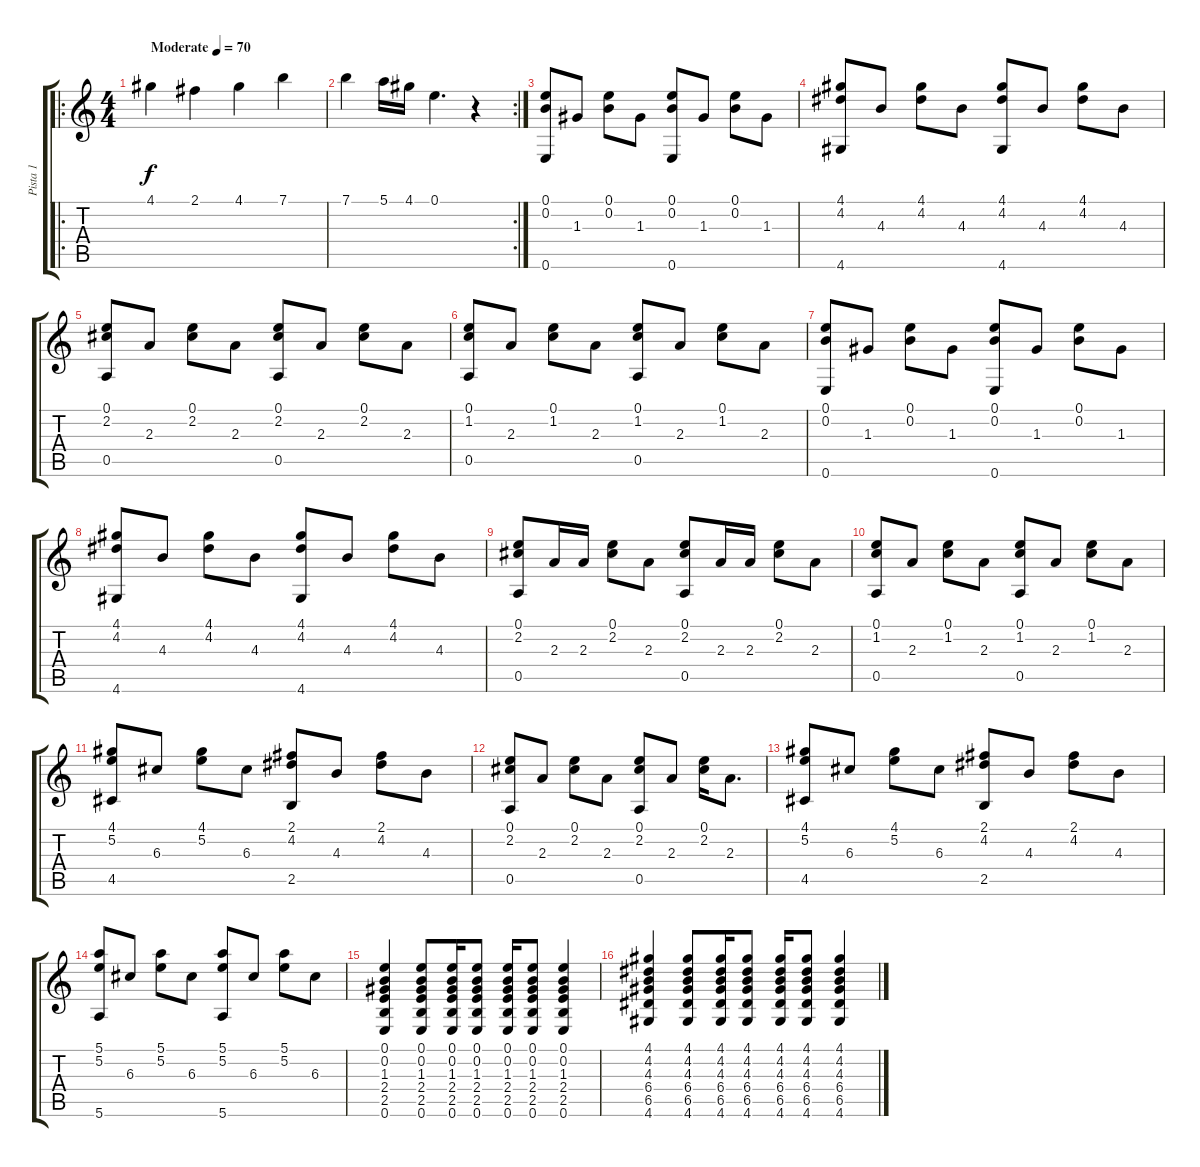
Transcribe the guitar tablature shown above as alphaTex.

\track ("Pista 1" "Pista 1") {instrument electricguitarjazz}
\staff {score tabs}
\tuning (E4 B3 G3 D3 A2 E2) {hide}
\ro
\ts (4 4)
\tempo (70 "Moderate")
\clef g2
\ks c
4.1.4{dy f instrument electricguitarjazz} 2.1.4 4.1.4 7.1.4 |
\rc 2
7.1.4 5.1.16 4.1.16 0.1.4{d} r.4 |
(0.1 0.2 0.6).8 1.3.8 (0.1 0.2).8 1.3.8 (0.1 0.2 0.6).8 1.3.8 (0.1 0.2).8 1.3.8 |
(4.1 4.2 4.6).8 4.3.8 (4.1 4.2).8 4.3.8 (4.1 4.2 4.6).8 4.3.8 (4.1 4.2).8 4.3.8 |
(0.1 2.2 0.5).8 2.3.8 (0.1 2.2).8 2.3.8 (0.1 2.2 0.5).8 2.3.8 (0.1 2.2).8 2.3.8 |
(0.1 1.2 0.5).8 2.3.8 (0.1 1.2).8 2.3.8 (0.1 1.2 0.5).8 2.3.8 (0.1 1.2).8 2.3.8 |
(0.1 0.2 0.6).8 1.3.8 (0.1 0.2).8 1.3.8 (0.1 0.2 0.6).8 1.3.8 (0.1 0.2).8 1.3.8 |
(4.1 4.2 4.6).8 4.3.8 (4.1 4.2).8 4.3.8 (4.1 4.2 4.6).8 4.3.8 (4.1 4.2).8 4.3.8 |
(0.1 2.2 0.5).8 2.3.16 2.3.16 (0.1 2.2).8 2.3.8 (0.1 2.2 0.5).8 2.3.16 2.3.16 (0.1 2.2).8 2.3.8 |
(0.1 1.2 0.5).8 2.3.8 (0.1 1.2).8 2.3.8 (0.1 1.2 0.5).8 2.3.8 (0.1 1.2).8 2.3.8 |
(4.1 5.2 4.5).8 6.3.8 (4.1 5.2).8 6.3.8 (2.1 4.2 2.5).8 4.3.8 (2.1 4.2).8 4.3.8 |
(0.1 2.2 0.5).8 2.3.8 (0.1 2.2).8 2.3.8 (0.1 2.2 0.5).8 2.3.8 (0.1 2.2).16 2.3.8{d} |
(4.1 5.2 4.5).8 6.3.8 (4.1 5.2).8 6.3.8 (2.1 4.2 2.5).8 4.3.8 (2.1 4.2).8 4.3.8 |
(5.1 5.2 5.6).8 6.3.8 (5.1 5.2).8 6.3.8 (5.1 5.2 5.6).8 6.3.8 (5.1 5.2).8 6.3.8 |
(0.1 0.2 1.3 2.4 2.5 0.6).4 (0.1 0.2 1.3 2.4 2.5 0.6).8 (0.1 0.2 1.3 2.4 2.5 0.6).16 (0.1 0.2 1.3 2.4 2.5 0.6).8 (0.1 0.2 1.3 2.4 2.5 0.6).16 (0.1 0.2 1.3 2.4 2.5 0.6).8 (0.1 0.2 1.3 2.4 2.5 0.6).4 |
(4.1 4.2 4.3 6.4 6.5 4.6).4 (4.1 4.2 4.3 6.4 6.5 4.6).8 (4.1 4.2 4.3 6.4 6.5 4.6).16 (4.1 4.2 4.3 6.4 6.5 4.6).8 (4.1 4.2 4.3 6.4 6.5 4.6).16 (4.1 4.2 4.3 6.4 6.5 4.6).8 (4.1 4.2 4.3 6.4 6.5 4.6).4
